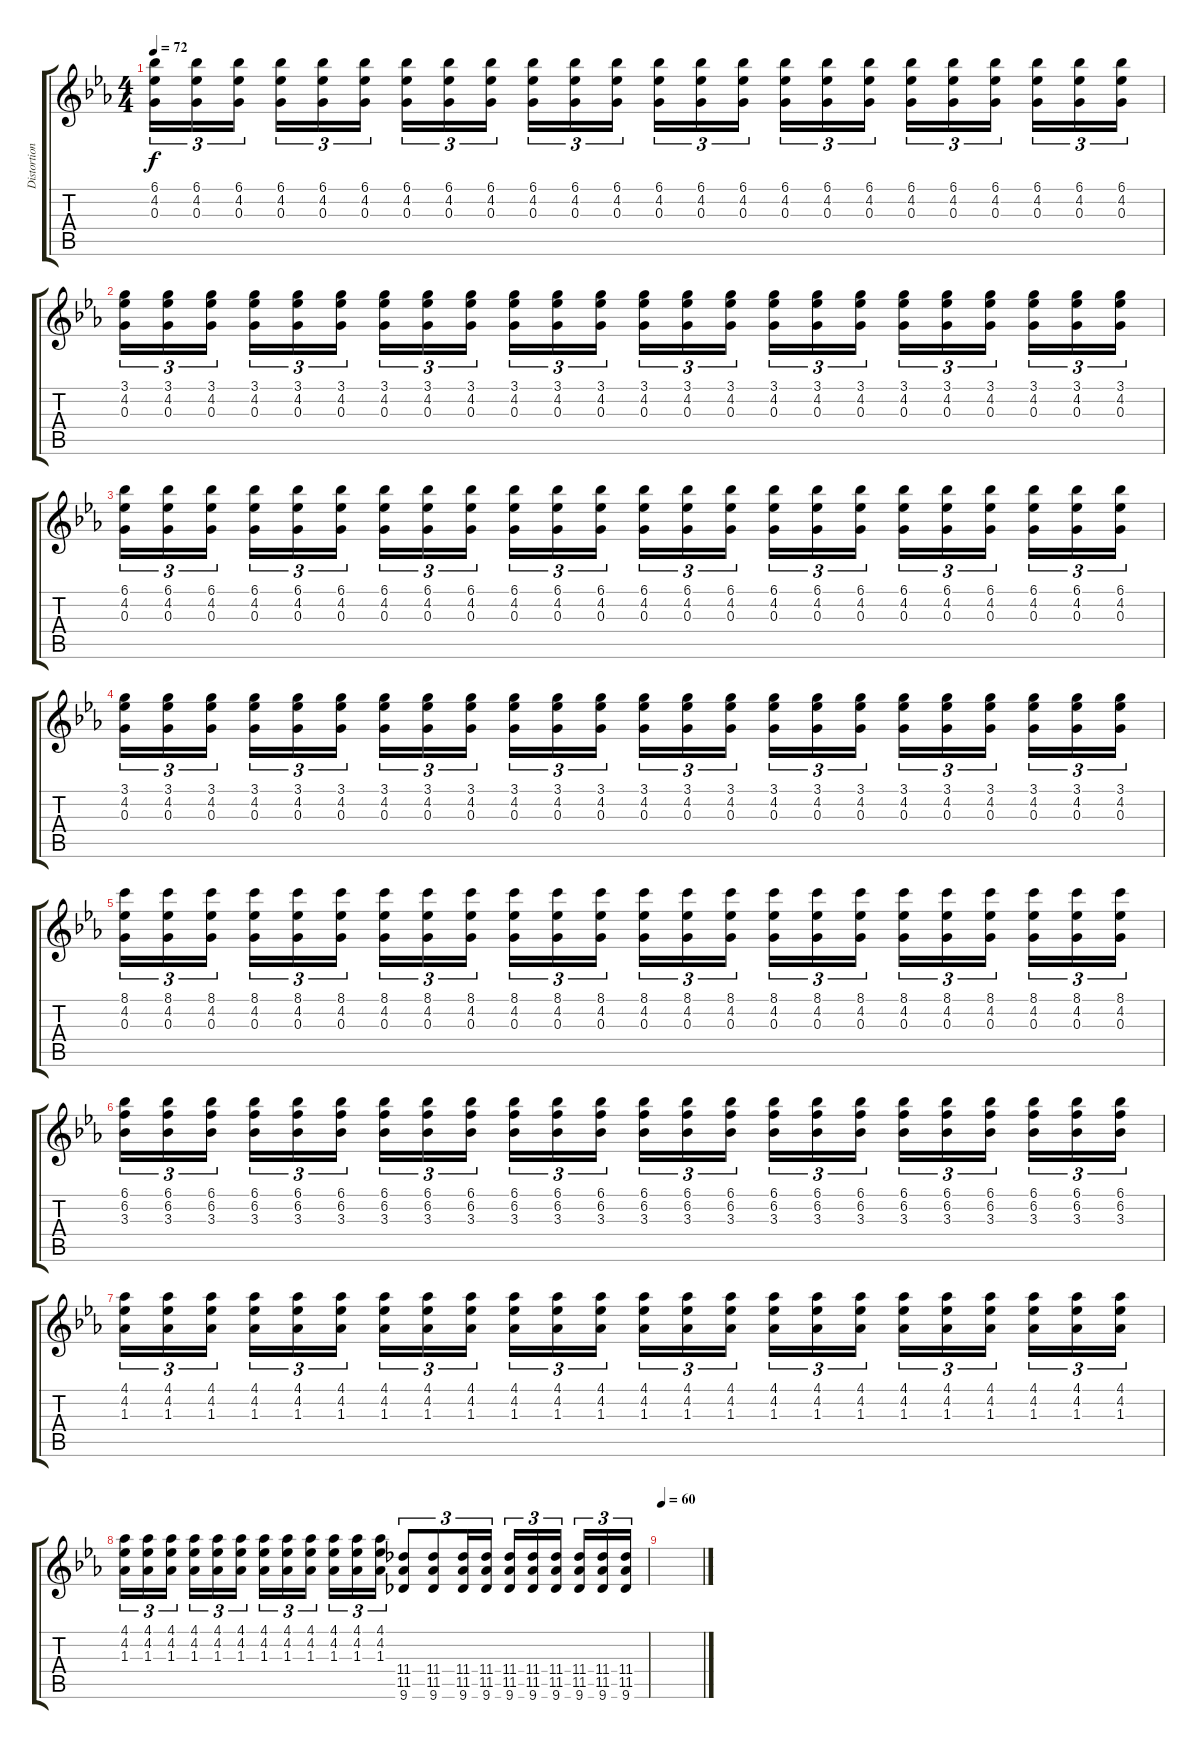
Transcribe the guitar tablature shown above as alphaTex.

\track ("Distortion Guitar" "Distortion") {instrument distortionguitar}
\staff {score tabs}
\tuning (E4 B3 G3 D3 A2 E2) {hide}
\ts (4 4)
\tempo 72
\clef g2
\ks eb
(6.1 4.2 0.3).16{tu (3 2) dy f} (6.1 4.2 0.3).16{tu (3 2)} (6.1 4.2 0.3).16{tu (3 2) beam splitsecondary} (6.1 4.2 0.3).16{tu (3 2)} (6.1 4.2 0.3).16{tu (3 2)} (6.1 4.2 0.3).16{tu (3 2)} (6.1 4.2 0.3).16{tu (3 2)} (6.1 4.2 0.3).16{tu (3 2)} (6.1 4.2 0.3).16{tu (3 2) beam splitsecondary} (6.1 4.2 0.3).16{tu (3 2)} (6.1 4.2 0.3).16{tu (3 2)} (6.1 4.2 0.3).16{tu (3 2)} (6.1 4.2 0.3).16{tu (3 2)} (6.1 4.2 0.3).16{tu (3 2)} (6.1 4.2 0.3).16{tu (3 2) beam splitsecondary} (6.1 4.2 0.3).16{tu (3 2)} (6.1 4.2 0.3).16{tu (3 2)} (6.1 4.2 0.3).16{tu (3 2)} (6.1 4.2 0.3).16{tu (3 2)} (6.1 4.2 0.3).16{tu (3 2)} (6.1 4.2 0.3).16{tu (3 2) beam splitsecondary} (6.1 4.2 0.3).16{tu (3 2)} (6.1 4.2 0.3).16{tu (3 2)} (6.1 4.2 0.3).16{tu (3 2)} |
(3.1 4.2 0.3).16{tu (3 2)} (3.1 4.2 0.3).16{tu (3 2)} (3.1 4.2 0.3).16{tu (3 2) beam splitsecondary} (3.1 4.2 0.3).16{tu (3 2)} (3.1 4.2 0.3).16{tu (3 2)} (3.1 4.2 0.3).16{tu (3 2)} (3.1 4.2 0.3).16{tu (3 2)} (3.1 4.2 0.3).16{tu (3 2)} (3.1 4.2 0.3).16{tu (3 2) beam splitsecondary} (3.1 4.2 0.3).16{tu (3 2)} (3.1 4.2 0.3).16{tu (3 2)} (3.1 4.2 0.3).16{tu (3 2)} (3.1 4.2 0.3).16{tu (3 2)} (3.1 4.2 0.3).16{tu (3 2)} (3.1 4.2 0.3).16{tu (3 2) beam splitsecondary} (3.1 4.2 0.3).16{tu (3 2)} (3.1 4.2 0.3).16{tu (3 2)} (3.1 4.2 0.3).16{tu (3 2)} (3.1 4.2 0.3).16{tu (3 2)} (3.1 4.2 0.3).16{tu (3 2)} (3.1 4.2 0.3).16{tu (3 2) beam splitsecondary} (3.1 4.2 0.3).16{tu (3 2)} (3.1 4.2 0.3).16{tu (3 2)} (3.1 4.2 0.3).16{tu (3 2)} |
(6.1 4.2 0.3).16{tu (3 2)} (6.1 4.2 0.3).16{tu (3 2)} (6.1 4.2 0.3).16{tu (3 2) beam splitsecondary} (6.1 4.2 0.3).16{tu (3 2)} (6.1 4.2 0.3).16{tu (3 2)} (6.1 4.2 0.3).16{tu (3 2)} (6.1 4.2 0.3).16{tu (3 2)} (6.1 4.2 0.3).16{tu (3 2)} (6.1 4.2 0.3).16{tu (3 2) beam splitsecondary} (6.1 4.2 0.3).16{tu (3 2)} (6.1 4.2 0.3).16{tu (3 2)} (6.1 4.2 0.3).16{tu (3 2)} (6.1 4.2 0.3).16{tu (3 2)} (6.1 4.2 0.3).16{tu (3 2)} (6.1 4.2 0.3).16{tu (3 2) beam splitsecondary} (6.1 4.2 0.3).16{tu (3 2)} (6.1 4.2 0.3).16{tu (3 2)} (6.1 4.2 0.3).16{tu (3 2)} (6.1 4.2 0.3).16{tu (3 2)} (6.1 4.2 0.3).16{tu (3 2)} (6.1 4.2 0.3).16{tu (3 2) beam splitsecondary} (6.1 4.2 0.3).16{tu (3 2)} (6.1 4.2 0.3).16{tu (3 2)} (6.1 4.2 0.3).16{tu (3 2)} |
(3.1 4.2 0.3).16{tu (3 2)} (3.1 4.2 0.3).16{tu (3 2)} (3.1 4.2 0.3).16{tu (3 2) beam splitsecondary} (3.1 4.2 0.3).16{tu (3 2)} (3.1 4.2 0.3).16{tu (3 2)} (3.1 4.2 0.3).16{tu (3 2)} (3.1 4.2 0.3).16{tu (3 2)} (3.1 4.2 0.3).16{tu (3 2)} (3.1 4.2 0.3).16{tu (3 2) beam splitsecondary} (3.1 4.2 0.3).16{tu (3 2)} (3.1 4.2 0.3).16{tu (3 2)} (3.1 4.2 0.3).16{tu (3 2)} (3.1 4.2 0.3).16{tu (3 2)} (3.1 4.2 0.3).16{tu (3 2)} (3.1 4.2 0.3).16{tu (3 2) beam splitsecondary} (3.1 4.2 0.3).16{tu (3 2)} (3.1 4.2 0.3).16{tu (3 2)} (3.1 4.2 0.3).16{tu (3 2)} (3.1 4.2 0.3).16{tu (3 2)} (3.1 4.2 0.3).16{tu (3 2)} (3.1 4.2 0.3).16{tu (3 2) beam splitsecondary} (3.1 4.2 0.3).16{tu (3 2)} (3.1 4.2 0.3).16{tu (3 2)} (3.1 4.2 0.3).16{tu (3 2)} |
(8.1 4.2 0.3).16{tu (3 2)} (8.1 4.2 0.3).16{tu (3 2)} (8.1 4.2 0.3).16{tu (3 2) beam splitsecondary} (8.1 4.2 0.3).16{tu (3 2)} (8.1 4.2 0.3).16{tu (3 2)} (8.1 4.2 0.3).16{tu (3 2)} (8.1 4.2 0.3).16{tu (3 2)} (8.1 4.2 0.3).16{tu (3 2)} (8.1 4.2 0.3).16{tu (3 2) beam splitsecondary} (8.1 4.2 0.3).16{tu (3 2)} (8.1 4.2 0.3).16{tu (3 2)} (8.1 4.2 0.3).16{tu (3 2)} (8.1 4.2 0.3).16{tu (3 2)} (8.1 4.2 0.3).16{tu (3 2)} (8.1 4.2 0.3).16{tu (3 2) beam splitsecondary} (8.1 4.2 0.3).16{tu (3 2)} (8.1 4.2 0.3).16{tu (3 2)} (8.1 4.2 0.3).16{tu (3 2)} (8.1 4.2 0.3).16{tu (3 2)} (8.1 4.2 0.3).16{tu (3 2)} (8.1 4.2 0.3).16{tu (3 2) beam splitsecondary} (8.1 4.2 0.3).16{tu (3 2)} (8.1 4.2 0.3).16{tu (3 2)} (8.1 4.2 0.3).16{tu (3 2)} |
(6.1 6.2 3.3).16{tu (3 2)} (6.1 6.2 3.3).16{tu (3 2)} (6.1 6.2 3.3).16{tu (3 2) beam splitsecondary} (6.1 6.2 3.3).16{tu (3 2)} (6.1 6.2 3.3).16{tu (3 2)} (6.1 6.2 3.3).16{tu (3 2)} (6.1 6.2 3.3).16{tu (3 2)} (6.1 6.2 3.3).16{tu (3 2)} (6.1 6.2 3.3).16{tu (3 2) beam splitsecondary} (6.1 6.2 3.3).16{tu (3 2)} (6.1 6.2 3.3).16{tu (3 2)} (6.1 6.2 3.3).16{tu (3 2)} (6.1 6.2 3.3).16{tu (3 2)} (6.1 6.2 3.3).16{tu (3 2)} (6.1 6.2 3.3).16{tu (3 2) beam splitsecondary} (6.1 6.2 3.3).16{tu (3 2)} (6.1 6.2 3.3).16{tu (3 2)} (6.1 6.2 3.3).16{tu (3 2)} (6.1 6.2 3.3).16{tu (3 2)} (6.1 6.2 3.3).16{tu (3 2)} (6.1 6.2 3.3).16{tu (3 2) beam splitsecondary} (6.1 6.2 3.3).16{tu (3 2)} (6.1 6.2 3.3).16{tu (3 2)} (6.1 6.2 3.3).16{tu (3 2)} |
(4.1 4.2 1.3).16{tu (3 2)} (4.1 4.2 1.3).16{tu (3 2)} (4.1 4.2 1.3).16{tu (3 2) beam splitsecondary} (4.1 4.2 1.3).16{tu (3 2)} (4.1 4.2 1.3).16{tu (3 2)} (4.1 4.2 1.3).16{tu (3 2)} (4.1 4.2 1.3).16{tu (3 2)} (4.1 4.2 1.3).16{tu (3 2)} (4.1 4.2 1.3).16{tu (3 2) beam splitsecondary} (4.1 4.2 1.3).16{tu (3 2)} (4.1 4.2 1.3).16{tu (3 2)} (4.1 4.2 1.3).16{tu (3 2)} (4.1 4.2 1.3).16{tu (3 2)} (4.1 4.2 1.3).16{tu (3 2)} (4.1 4.2 1.3).16{tu (3 2) beam splitsecondary} (4.1 4.2 1.3).16{tu (3 2)} (4.1 4.2 1.3).16{tu (3 2)} (4.1 4.2 1.3).16{tu (3 2)} (4.1 4.2 1.3).16{tu (3 2)} (4.1 4.2 1.3).16{tu (3 2)} (4.1 4.2 1.3).16{tu (3 2) beam splitsecondary} (4.1 4.2 1.3).16{tu (3 2)} (4.1 4.2 1.3).16{tu (3 2)} (4.1 4.2 1.3).16{tu (3 2)} |
(4.1 4.2 1.3).16{tu (3 2)} (4.1 4.2 1.3).16{tu (3 2)} (4.1 4.2 1.3).16{tu (3 2) beam splitsecondary} (4.1 4.2 1.3).16{tu (3 2)} (4.1 4.2 1.3).16{tu (3 2)} (4.1 4.2 1.3).16{tu (3 2)} (4.1 4.2 1.3).16{tu (3 2)} (4.1 4.2 1.3).16{tu (3 2)} (4.1 4.2 1.3).16{tu (3 2) beam splitsecondary} (4.1 4.2 1.3).16{tu (3 2)} (4.1 4.2 1.3).16{tu (3 2)} (4.1 4.2 1.3).16{tu (3 2)} (11.4 11.5 9.6).8{tu (3 2)} (11.4 11.5 9.6).8{tu (3 2)} (11.4 11.5 9.6).16{tu (3 2)} (11.4 11.5 9.6).16{tu (3 2)} (11.4 11.5 9.6).16{tu (3 2)} (11.4 11.5 9.6).16{tu (3 2)} (11.4 11.5 9.6).16{tu (3 2) beam splitsecondary} (11.4 11.5 9.6).16{tu (3 2)} (11.4 11.5 9.6).16{tu (3 2)} (11.4 11.5 9.6).16{tu (3 2)} |
\tempo 60
